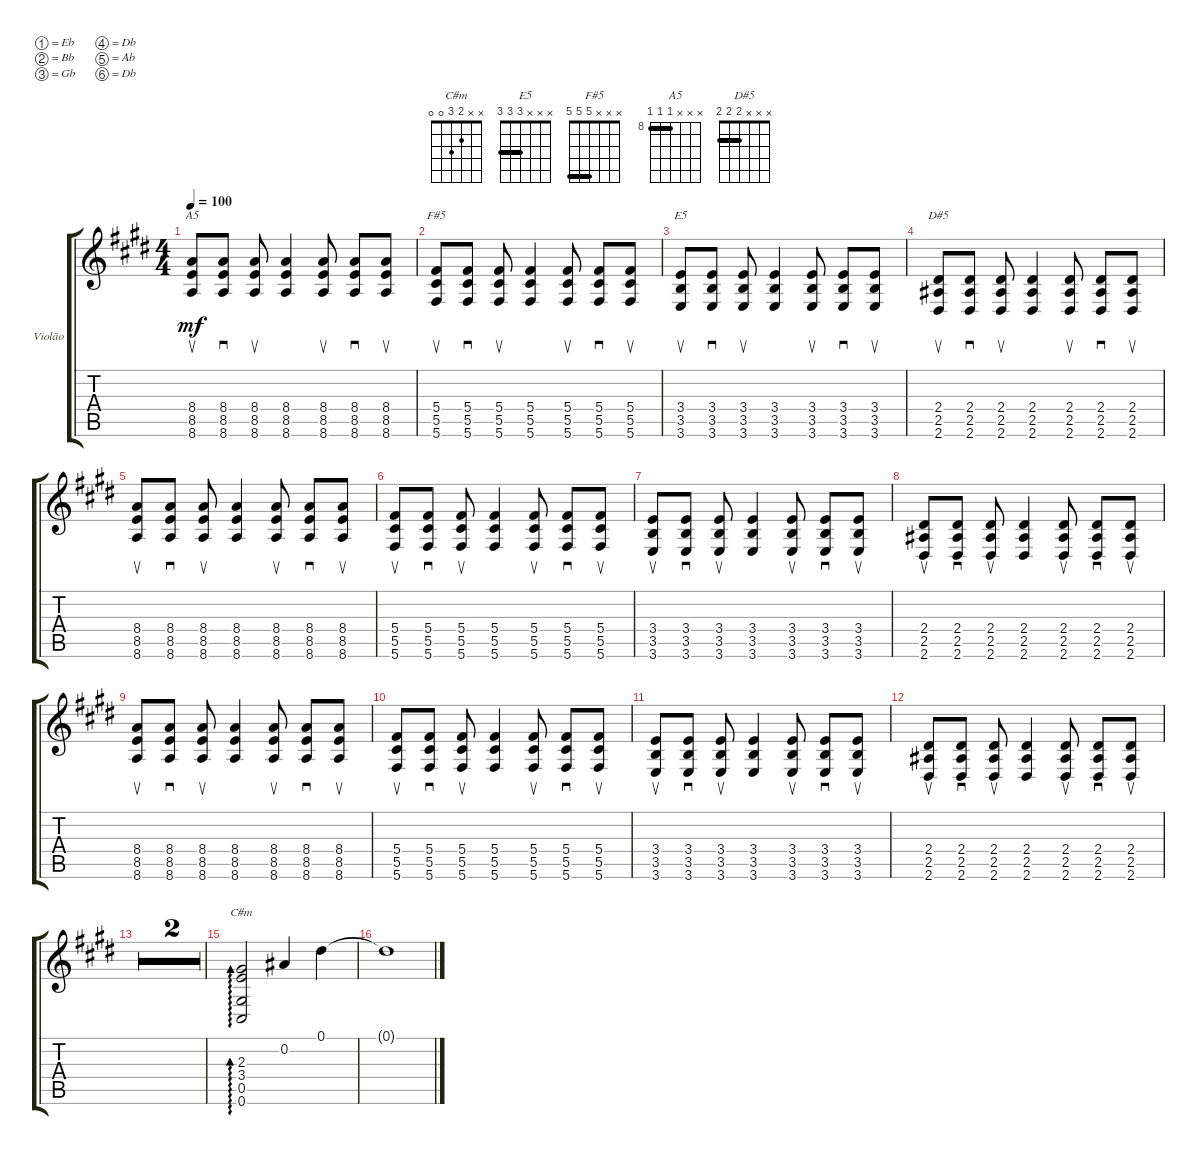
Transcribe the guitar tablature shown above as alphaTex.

\defaultSystemsLayout 4
\bracketExtendMode groupsimilarinstruments
\firstSystemTrackNameOrientation horizontal
\otherSystemsTrackNameOrientation horizontal
\track ("Violão" "Violão") {multiBarRest instrument acousticguitarsteel}
\staff {score tabs}
\tuning (Eb4 Bb3 Gb3 Db3 Ab2 Db2)
\chord ("C#m" x x 2 3 0 0)
\chord ("E5" x x x 3 3 3) {barre (3 3)}
\chord ("F#5" x x x 5 5 5) {barre (5 5)}
\chord ("A5" x x x 8 8 8) {firstfret 8 barre (8 8)}
\chord ("D#5" x x x 2 2 2) {barre (2 2)}
\ts (4 4)
\tempo 100
\clef g2
\ks e
(8.6 8.5 8.4).8{su ch "A5" dy mf} (8.6 8.5 8.4).8{sd} (8.6 8.5 8.4).8{su} (8.6 8.5 8.4).4 (8.6 8.5 8.4).8{su} (8.6 8.5 8.4).8{sd} (8.6 8.5 8.4).8{su} |
(5.6 5.5 5.4).8{su ch "F#5"} (5.6 5.5 5.4).8{sd} (5.6 5.5 5.4).8{su} (5.6 5.5 5.4).4 (5.6 5.5 5.4).8{su} (5.6 5.5 5.4).8{sd} (5.6 5.5 5.4).8{su} |
(3.6 3.5 3.4).8{su ch "E5"} (3.6 3.5 3.4).8{sd} (3.6 3.5 3.4).8{su} (3.6 3.5 3.4).4 (3.6 3.5 3.4).8{su} (3.6 3.5 3.4).8{sd} (3.6 3.5 3.4).8{su} |
(2.6 2.5 2.4).8{su ch "D#5"} (2.6 2.5 2.4).8{sd} (2.6 2.5 2.4).8{su} (2.6 2.5 2.4).4 (2.6 2.5 2.4).8{su} (2.6 2.5 2.4).8{sd} (2.6 2.5 2.4).8{su} |
(8.6 8.5 8.4).8{su} (8.6 8.5 8.4).8{sd} (8.6 8.5 8.4).8{su} (8.6 8.5 8.4).4 (8.6 8.5 8.4).8{su} (8.6 8.5 8.4).8{sd} (8.6 8.5 8.4).8{su} |
(5.6 5.5 5.4).8{su} (5.6 5.5 5.4).8{sd} (5.6 5.5 5.4).8{su} (5.6 5.5 5.4).4 (5.6 5.5 5.4).8{su} (5.6 5.5 5.4).8{sd} (5.6 5.5 5.4).8{su} |
(3.6 3.5 3.4).8{su} (3.6 3.5 3.4).8{sd} (3.6 3.5 3.4).8{su} (3.6 3.5 3.4).4 (3.6 3.5 3.4).8{su} (3.6 3.5 3.4).8{sd} (3.6 3.5 3.4).8{su} |
(2.6 2.5 2.4).8{su} (2.6 2.5 2.4).8{sd} (2.6 2.5 2.4).8{su} (2.6 2.5 2.4).4 (2.6 2.5 2.4).8{su} (2.6 2.5 2.4).8{sd} (2.6 2.5 2.4).8{su} |
(8.6 8.5 8.4).8{su} (8.6 8.5 8.4).8{sd} (8.6 8.5 8.4).8{su} (8.6 8.5 8.4).4 (8.6 8.5 8.4).8{su} (8.6 8.5 8.4).8{sd} (8.6 8.5 8.4).8{su} |
(5.6 5.5 5.4).8{su} (5.6 5.5 5.4).8{sd} (5.6 5.5 5.4).8{su} (5.6 5.5 5.4).4 (5.6 5.5 5.4).8{su} (5.6 5.5 5.4).8{sd} (5.6 5.5 5.4).8{su} |
(3.6 3.5 3.4).8{su} (3.6 3.5 3.4).8{sd} (3.6 3.5 3.4).8{su} (3.6 3.5 3.4).4 (3.6 3.5 3.4).8{su} (3.6 3.5 3.4).8{sd} (3.6 3.5 3.4).8{su} |
(2.6 2.5 2.4).8{su} (2.6 2.5 2.4).8{sd} (2.6 2.5 2.4).8{su} (2.6 2.5 2.4).4 (2.6 2.5 2.4).8{su} (2.6 2.5 2.4).8{sd} (2.6 2.5 2.4).8{su} |
|
|
(0.6 0.5 3.4 2.3).2{ad 0 ch "C#m"} 0.2.4 0.1.4 |
0.1{t}.1
